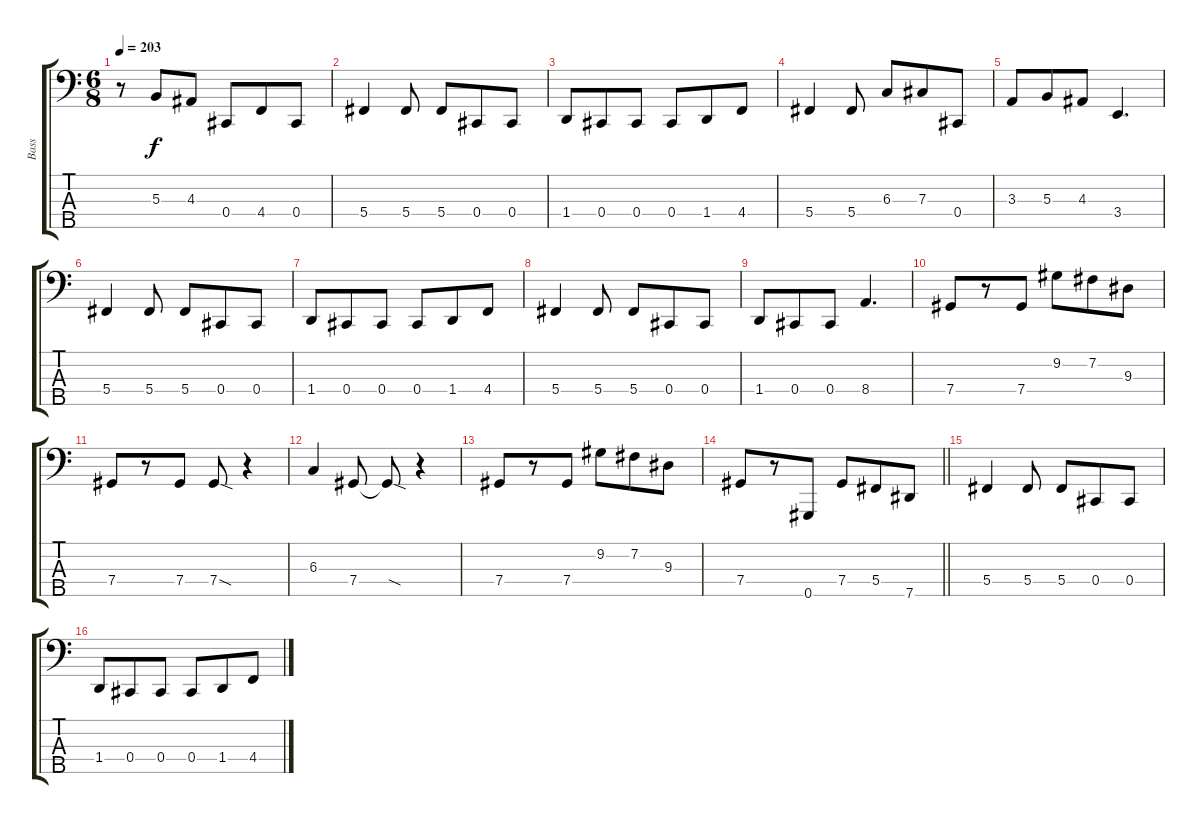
\track ("Bass" "Bass") {instrument electricbassfinger}
\staff {score tabs}
\tuning (E2 B1 Gb1 Db1 Ab0) {hide}
\ts (6 8)
\tempo 203
\clef f4
\ks c
r.8{dy f} 5.3.8 4.3.8 0.4.8 4.4.8 0.4.8 |
5.4.4 5.4.8 5.4.8 0.4.8 0.4.8 |
1.4.8 0.4.8 0.4.8 0.4.8 1.4.8 4.4.8 |
5.4.4 5.4.8 6.3.8 7.3.8 0.4.8 |
3.3.8 5.3.8 4.3.8 3.4.4{d} |
5.4.4 5.4.8 5.4.8 0.4.8 0.4.8 |
1.4.8 0.4.8 0.4.8 0.4.8 1.4.8 4.4.8 |
5.4.4 5.4.8 5.4.8 0.4.8 0.4.8 |
1.4.8 0.4.8 0.4.8 8.4.4{d} |
7.4.8 r.8 7.4.8 9.2.8 7.2.8 9.3.8 |
7.4.8 r.8 7.4.8 7.4{sod}.8 r.4 |
6.3.4 7.4.8 7.4{sod t}.8 r.4 |
7.4.8 r.8 7.4.8 9.2.8 7.2.8 9.3.8 |
\barLineRight lightlight
7.4.8 r.8 0.5.8 7.4.8 5.4.8 7.5.8 |
5.4.4 5.4.8 5.4.8 0.4.8 0.4.8 |
1.4.8 0.4.8 0.4.8 0.4.8 1.4.8 4.4.8
